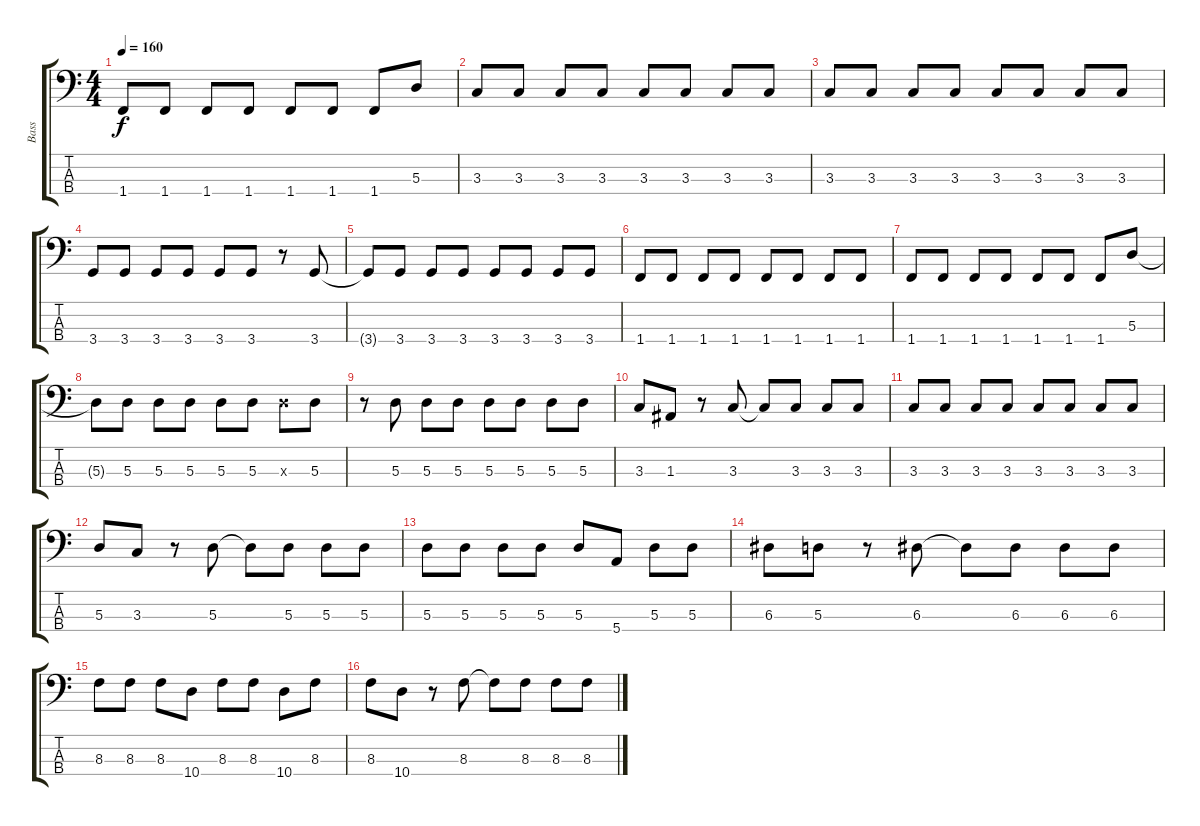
\track ("Bass" "Bass") {instrument electricbassfinger}
\staff {score tabs}
\tuning (G2 D2 A1 E1) {hide}
\ts (4 4)
\tempo 160
\clef f4
\ks c
1.4{t}.8{dy f} 1.4.8 1.4.8 1.4.8 1.4.8 1.4.8 1.4.8 5.3.8 |
3.3.8 3.3.8 3.3.8 3.3.8 3.3.8 3.3.8 3.3.8 3.3.8 |
3.3.8 3.3.8 3.3.8 3.3.8 3.3.8 3.3.8 3.3.8 3.3.8 |
3.4.8 3.4.8 3.4.8 3.4.8 3.4.8 3.4.8 r.8 3.4.8 |
3.4{t}.8 3.4.8 3.4.8 3.4.8 3.4.8 3.4.8 3.4.8 3.4.8 |
1.4.8 1.4.8 1.4.8 1.4.8 1.4.8 1.4.8 1.4.8 1.4.8 |
1.4.8 1.4.8 1.4.8 1.4.8 1.4.8 1.4.8 1.4.8 5.3.8 |
5.3{t}.8 5.3.8 5.3.8 5.3.8 5.3.8 5.3.8 5.3{x}.8 5.3.8 |
r.8 5.3.8 5.3.8 5.3.8 5.3.8 5.3.8 5.3.8 5.3.8 |
3.3.8 1.3.8 r.8 3.3.8 3.3{t}.8 3.3.8 3.3.8 3.3.8 |
3.3.8 3.3.8 3.3.8 3.3.8 3.3.8 3.3.8 3.3.8 3.3.8 |
5.3.8 3.3.8 r.8 5.3.8 5.3{t}.8 5.3.8 5.3.8 5.3.8 |
5.3.8 5.3.8 5.3.8 5.3.8 5.3.8 5.4.8 5.3.8 5.3.8 |
6.3.8 5.3.8 r.8 6.3.8 6.3{t}.8 6.3.8 6.3.8 6.3.8 |
8.3.8 8.3.8 8.3.8 10.4.8 8.3.8 8.3.8 10.4.8 8.3.8 |
8.3.8 10.4.8 r.8 8.3.8 8.3{t}.8 8.3.8 8.3.8 8.3.8
